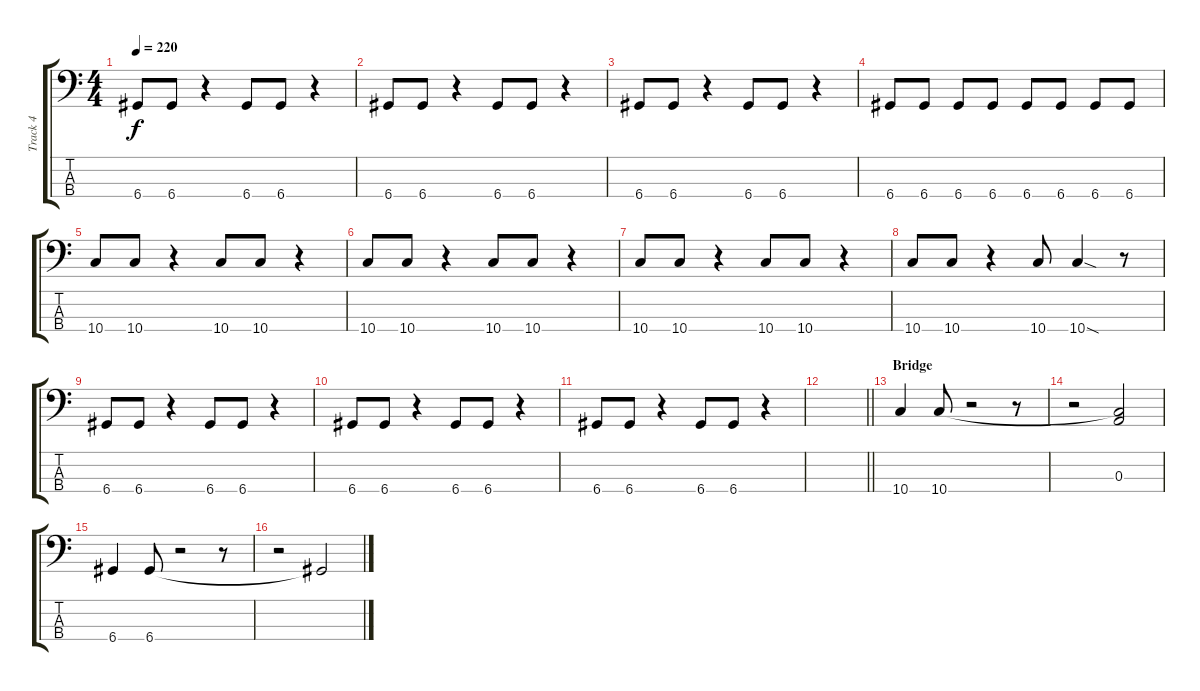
\track ("Track 4" "Track 4") {instrument electricbassfinger}
\staff {score tabs}
\tuning (G2 D2 A1 D1) {hide}
\ts (4 4)
\tempo 220
\clef f4
\ks c
6.4.8{dy f} 6.4.8 r.4 6.4.8 6.4.8 r.4 |
6.4.8 6.4.8 r.4 6.4.8 6.4.8 r.4 |
6.4.8 6.4.8 r.4 6.4.8 6.4.8 r.4 |
6.4.8 6.4.8 6.4.8 6.4.8 6.4.8 6.4.8 6.4.8 6.4.8 |
10.4.8 10.4.8 r.4 10.4.8 10.4.8 r.4 |
10.4.8 10.4.8 r.4 10.4.8 10.4.8 r.4 |
10.4.8 10.4.8 r.4 10.4.8 10.4.8 r.4 |
10.4.8 10.4.8 r.4 10.4.8 10.4{sod}.4 r.8 |
6.4.8 6.4.8 r.4 6.4.8 6.4.8 r.4 |
6.4.8 6.4.8 r.4 6.4.8 6.4.8 r.4 |
6.4.8 6.4.8 r.4 6.4.8 6.4.8 r.4 |
\barLineRight lightlight
|
\section ("" "Bridge")
10.4.4 10.4.8 r.2 r.8 |
r.2 (0.3 10.4{t}).2 |
6.4.4 6.4.8 r.2 r.8 |
r.2 6.4{t}.2
